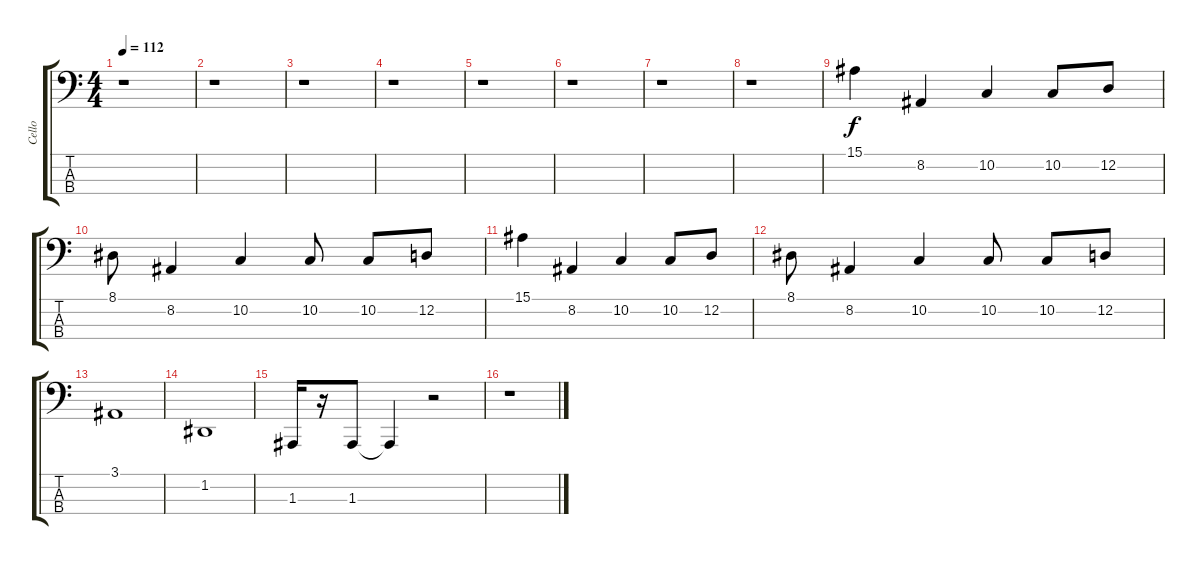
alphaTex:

\track ("Cello" "Cello") {instrument cello}
\staff {score tabs}
\tuning (G2 D2 A1 E1) {hide}
\ts (4 4)
\tempo 112
\clef f4
\ks c
r.1{dy f} |
r.1 |
r.1 |
r.1 |
r.1 |
r.1 |
r.1 |
r.1 |
15.1.4 8.2.4 10.2.4 10.2.8 12.2.8 |
8.1.8 8.2.4 10.2.4 10.2.8 10.2.8 12.2.8 |
15.1.4 8.2.4 10.2.4 10.2.8 12.2.8 |
8.1.8 8.2.4 10.2.4 10.2.8 10.2.8 12.2.8 |
3.1.1 |
1.2.1 |
1.3.16 r.16 1.3.8 1.3{t}.4 r.2 |
r.1
